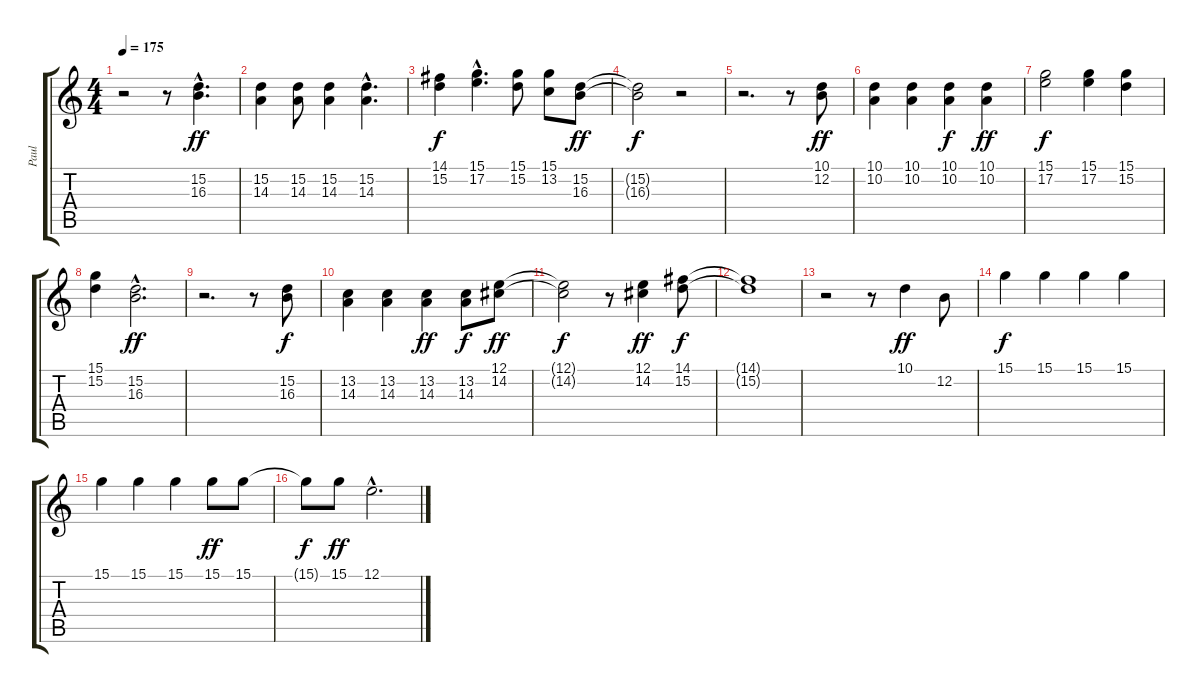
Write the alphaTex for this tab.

\track ("Paul" "Paul") {instrument clarinet}
\staff {score tabs}
\tuning (E4 B3 G3 D3 A2 E2) {hide}
\ts (4 4)
\tempo 175
\clef g2
\ks c
r.2{dy f} r.8 (15.2{hac} 16.3{hac}).4{d dy ff} |
(15.2 14.3).4 (15.2 14.3).8 (15.2 14.3).4 (15.2{hac} 14.3{hac}).4{d} |
(14.1 15.2).4{dy f} (15.1{hac} 17.2{hac}).4{d} (15.1 15.2).8 (15.1 13.2).8 (15.2 16.3).8{dy ff} |
(15.2{t} 16.3{t}).2{dy f} r.2 |
r.2{d} r.8 (10.1 12.2).8{dy ff} |
(10.1 10.2).4 (10.1 10.2).4 (10.1 10.2).4{dy f} (10.1 10.2).4{dy ff} |
(15.1 17.2).2{dy f} (15.1 17.2).4 (15.1 15.2).4 |
(15.1 15.2).4 (15.2{hac} 16.3{hac}).2{d dy ff} |
r.2{d} r.8 (15.2 16.3).8{dy f} |
(13.2 14.3).4 (13.2 14.3).4 (13.2 14.3).4{dy ff} (13.2 14.3).8{dy f} (12.1 14.2).8{dy ff} |
(12.1{t} 14.2{t}).2{dy f} r.8 (12.1 14.2).4{dy ff} (14.1 15.2).8{dy f} |
(14.1{t} 15.2{t}).1 |
r.2 r.8 10.1.4{dy ff} 12.2.8 |
15.1.4{dy f} 15.1.4 15.1.4 15.1.4 |
15.1.4 15.1.4 15.1.4 15.1.8{dy ff} 15.1.8 |
15.1{t}.8{dy f} 15.1.8{dy ff} 12.1{hac}.2{d}
